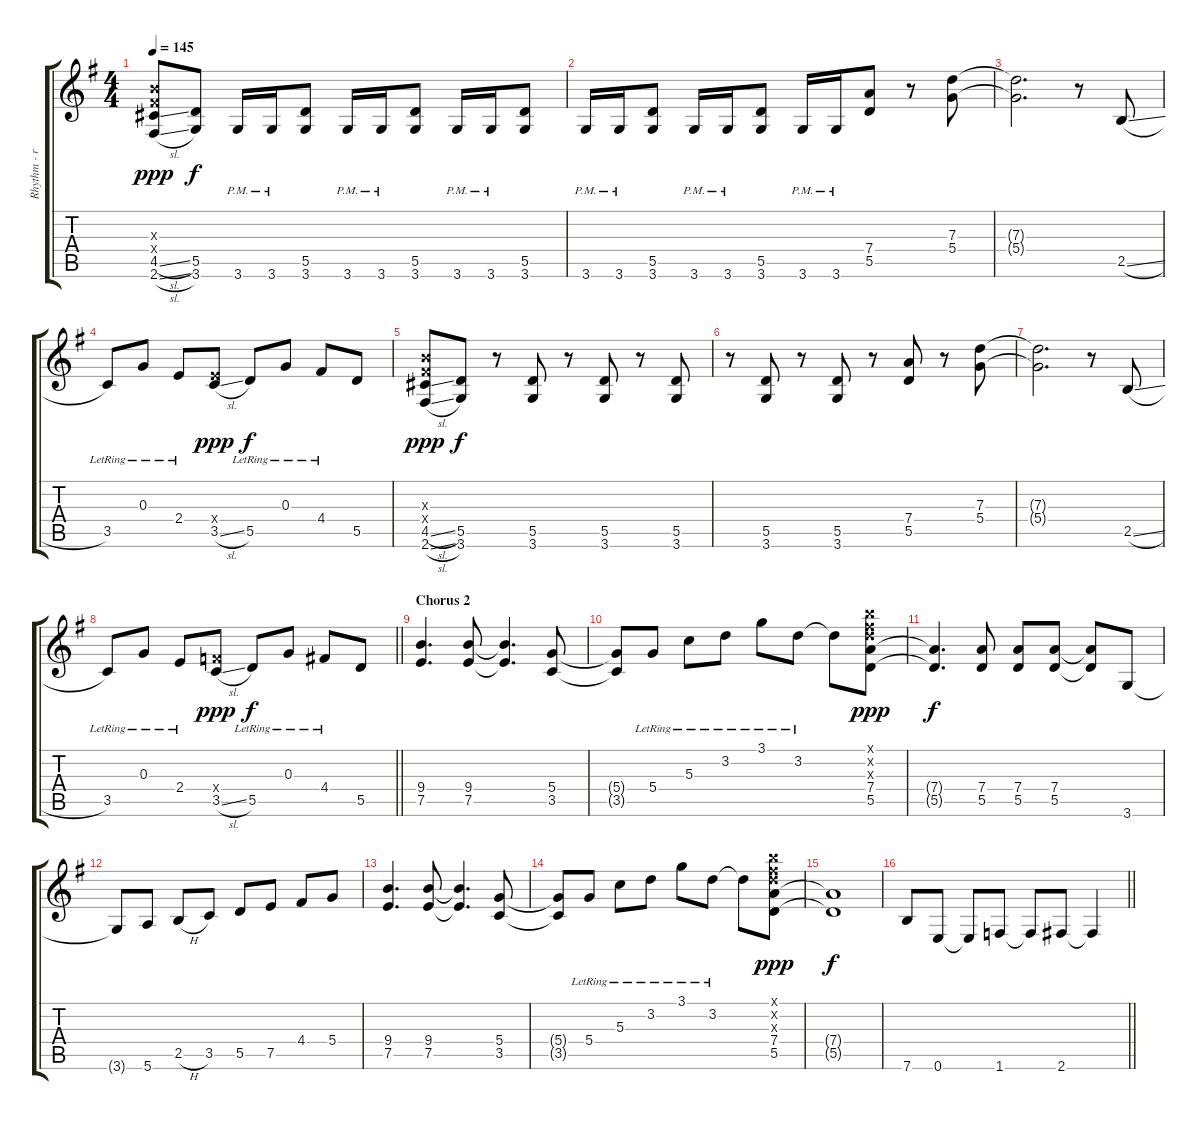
\track ("Rhythm - right" "Rhythm - r") {instrument distortionguitar}
\staff {score tabs}
\tuning (E4 B3 G3 D3 A2 E2) {hide}
\ts (4 4)
\tempo 145
\clef g2
\ks g
(4.3{x} 4.4{x} 4.5{sl} 2.6{sl}).8{dy ppp} (5.5 3.6).8{dy f} 3.6{pm}.16 3.6{pm}.16 (5.5 3.6).8 3.6{pm}.16 3.6{pm}.16 (5.5 3.6).8 3.6{pm}.16 3.6{pm}.16 (5.5 3.6).8 |
3.6{pm}.16 3.6{pm}.16 (5.5 3.6).8 3.6{pm}.16 3.6{pm}.16 (5.5 3.6).8 3.6{pm}.16 3.6{pm}.16 (7.4 5.5).8 r.8 (7.3 5.4).8 |
(7.3{t} 5.4{t}).2{d} r.8 2.5{sl}.8 |
3.5{lr}.8 0.3{lr}.8 2.4{lr}.8 (2.4{x} 3.5{sl}).8{dy ppp} 5.5{lr}.8{dy f} 0.3{lr}.8 4.4{lr}.8 5.5.8 |
(4.3{x} 4.4{x} 4.5{sl} 2.6{sl}).8{dy ppp} (5.5 3.6).8{dy f} r.8 (5.5 3.6).8 r.8 (5.5 3.6).8 r.8 (5.5 3.6).8 |
r.8 (5.5 3.6).8 r.8 (5.5 3.6).8 r.8 (7.4 5.5).8 r.8 (7.3 5.4).8 |
(7.3{t} 5.4{t}).2{d} r.8 2.5{sl}.8 |
\barLineRight lightlight
3.5{lr}.8 0.3{lr}.8 2.4{lr}.8 (3.4{x} 3.5{sl}).8{dy ppp} 5.5{lr}.8{dy f} 0.3{lr}.8 4.4{lr}.8 5.5.8 |
\section ("" "Chorus 2")
(9.4 7.5).4{d} (9.4 7.5).8 (9.4{t} 7.5{t}).4{d} (5.4 3.5).8 |
(5.4{t} 3.5{t}).8 5.4{lr}.8 5.3{lr}.8 3.2{lr}.8 3.1{lr}.8 3.2{lr}.8 3.2{t}.8 (7.1{x} 7.2{x} 7.3{x} 7.4 5.5).8{dy ppp} |
(7.4{t} 5.5{t}).4{d dy f} (7.4 5.5).8 (7.4 5.5).8 (7.4 5.5).8 (7.4{t} 5.5{t}).8 3.6.8 |
3.6{t}.8 5.6.8 2.5{h}.8 3.5.8 5.5.8 7.5.8 4.4.8 5.4.8 |
(9.4 7.5).4{d} (9.4 7.5).8 (9.4{t} 7.5{t}).4{d} (5.4 3.5).8 |
(5.4{t} 3.5{t}).8 5.4{lr}.8 5.3{lr}.8 3.2{lr}.8 3.1{lr}.8 3.2{lr}.8 3.2{t}.8 (7.1{x} 7.2{x} 7.3{x} 7.4 5.5).8{dy ppp} |
(7.4{t} 5.5{t}).1{dy f} |
\barLineRight lightlight
7.6.8 0.6.8 0.6{t}.8 1.6.8 1.6{t}.8 2.6.8 2.6{t}.4
